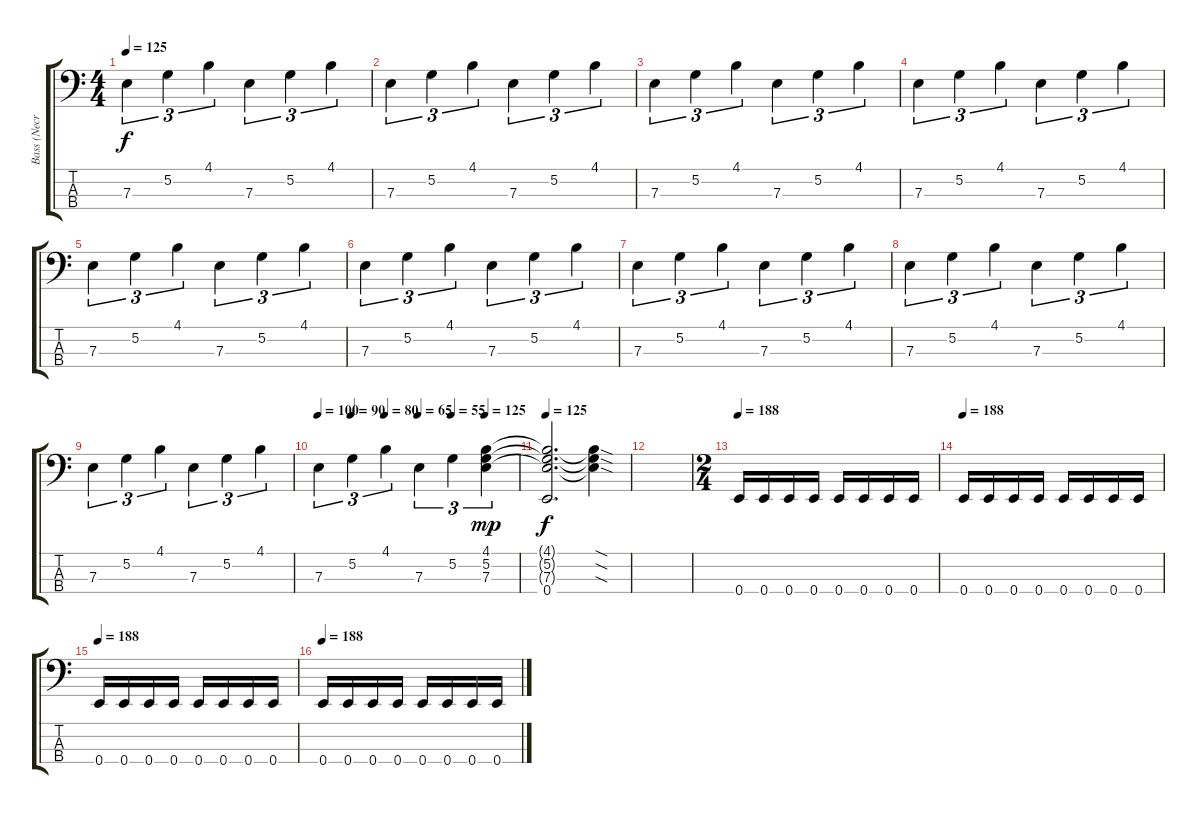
\track ("Bass (Necrobutcher)" "Bass (Necr") {instrument electricbassfinger}
\staff {score tabs}
\tuning (G2 D2 A1 E1) {hide}
\ts (4 4)
\tempo 125
\clef f4
\ks c
7.3.4{tu (3 2) dy f} 5.2.4{tu (3 2)} 4.1.4{tu (3 2)} 7.3.4{tu (3 2)} 5.2.4{tu (3 2)} 4.1.4{tu (3 2)} |
7.3.4{tu (3 2)} 5.2.4{tu (3 2)} 4.1.4{tu (3 2)} 7.3.4{tu (3 2)} 5.2.4{tu (3 2)} 4.1.4{tu (3 2)} |
7.3.4{tu (3 2)} 5.2.4{tu (3 2)} 4.1.4{tu (3 2)} 7.3.4{tu (3 2)} 5.2.4{tu (3 2)} 4.1.4{tu (3 2)} |
7.3.4{tu (3 2)} 5.2.4{tu (3 2)} 4.1.4{tu (3 2)} 7.3.4{tu (3 2)} 5.2.4{tu (3 2)} 4.1.4{tu (3 2)} |
7.3.4{tu (3 2)} 5.2.4{tu (3 2)} 4.1.4{tu (3 2)} 7.3.4{tu (3 2)} 5.2.4{tu (3 2)} 4.1.4{tu (3 2)} |
7.3.4{tu (3 2)} 5.2.4{tu (3 2)} 4.1.4{tu (3 2)} 7.3.4{tu (3 2)} 5.2.4{tu (3 2)} 4.1.4{tu (3 2)} |
7.3.4{tu (3 2)} 5.2.4{tu (3 2)} 4.1.4{tu (3 2)} 7.3.4{tu (3 2)} 5.2.4{tu (3 2)} 4.1.4{tu (3 2)} |
7.3.4{tu (3 2)} 5.2.4{tu (3 2)} 4.1.4{tu (3 2)} 7.3.4{tu (3 2)} 5.2.4{tu (3 2)} 4.1.4{tu (3 2)} |
7.3.4{tu (3 2)} 5.2.4{tu (3 2)} 4.1.4{tu (3 2)} 7.3.4{tu (3 2)} 5.2.4{tu (3 2)} 4.1.4{tu (3 2)} |
\tempo 100
\tempo (90 0.16666666666666666)
\tempo (80 0.3333333333333333)
\tempo (65 0.5)
\tempo (55 0.6666666666666666)
\tempo (125 0.8333333333333334)
7.3.4{tu (3 2)} 5.2.4{tu (3 2)} 4.1.4{tu (3 2)} 7.3.4{tu (3 2)} 5.2.4{tu (3 2)} (4.1 5.2 7.3).4{tu (3 2) dy mp} |
\tempo 125
(4.1{t} 5.2{t} 7.3{t} 0.4).2{d dy f} (4.1{sod t} 5.2{sod t} 7.3{sod t}).4 |
|
\ts (2 4)
\tempo 188
0.4.16{volume 13 instrument overdrivenguitar} 0.4.16 0.4.16 0.4.16 0.4.16 0.4.16 0.4.16 0.4.16 |
\tempo 188
0.4.16 0.4.16 0.4.16 0.4.16 0.4.16 0.4.16 0.4.16 0.4.16 |
\tempo 188
0.4.16{instrument overdrivenguitar} 0.4.16 0.4.16 0.4.16 0.4.16 0.4.16 0.4.16 0.4.16 |
\tempo 188
0.4.16{instrument overdrivenguitar} 0.4.16 0.4.16 0.4.16 0.4.16 0.4.16 0.4.16 0.4.16
